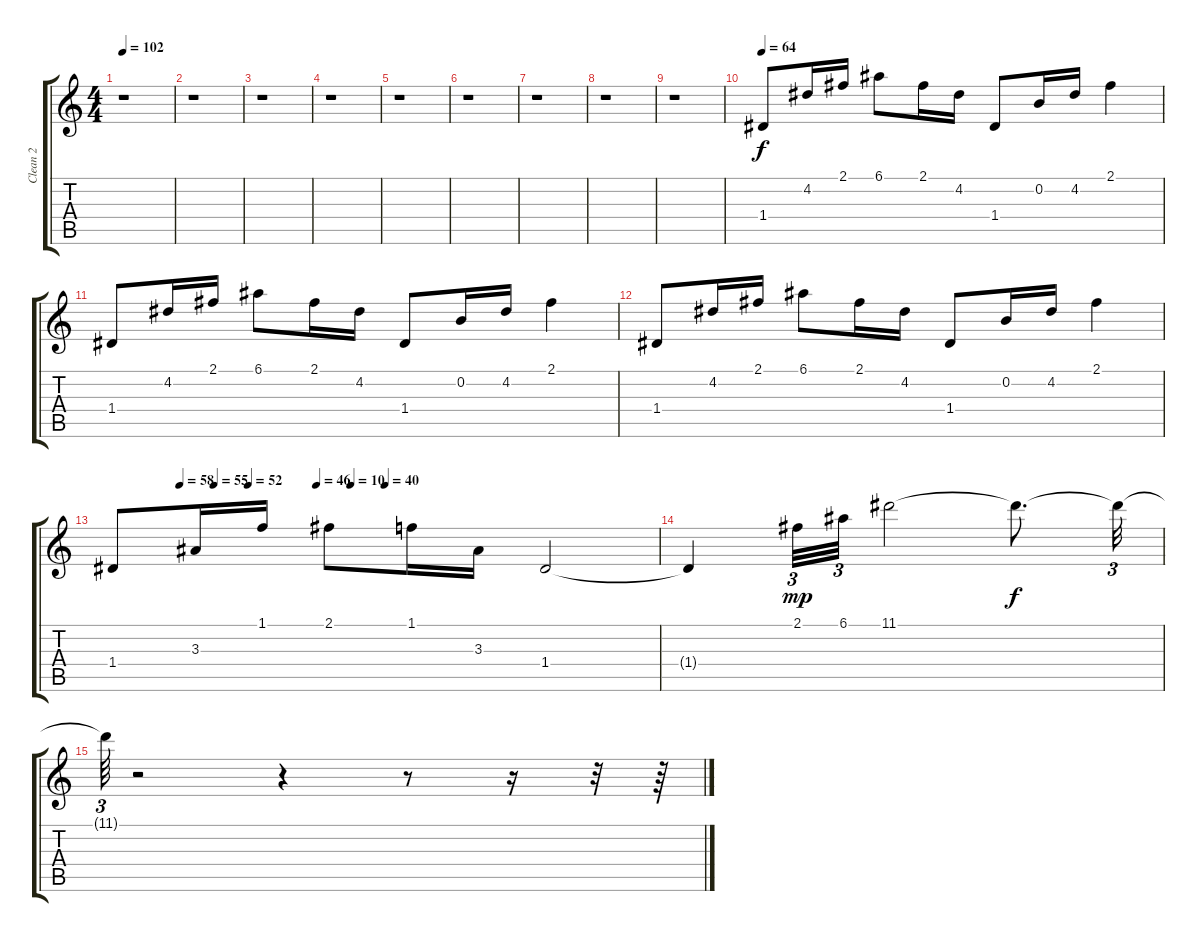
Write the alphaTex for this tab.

\track ("Clean 2" "Clean 2") {instrument acousticguitarnylon}
\staff {score tabs}
\tuning (E4 B3 G3 D3 A2 E2) {hide}
\ts (4 4)
\tempo 102
\clef g2
\ks c
r.1{dy f} |
r.1 |
r.1 |
r.1 |
r.1 |
r.1 |
r.1 |
r.1 |
r.1 |
\tempo 64
1.4.8 4.2.16 2.1.16 6.1.8 2.1.16 4.2.16 1.4.8 0.2.16 4.2.16 2.1.4 |
1.4.8 4.2.16 2.1.16 6.1.8 2.1.16 4.2.16 1.4.8 0.2.16 4.2.16 2.1.4 |
1.4.8 4.2.16 2.1.16 6.1.8 2.1.16 4.2.16 1.4.8 0.2.16 4.2.16 2.1.4 |
\tempo (58 0.125)
\tempo (55 0.1875)
\tempo (52 0.25)
\tempo (46 0.375)
\tempo (10 0.4375)
\tempo (40 0.5)
1.4.8 3.3.16 1.1.16 2.1.8 1.1.16 3.3.16 1.4.2 |
1.4{t}.4 2.1.32{tu (3 2) dy mp} 6.1.32{tu (3 2)} 11.1.2 11.1{t}.8{d dy f} 11.1{t}.32{tu (3 2)} |
11.1{t}.64{tu (3 2)} r.2 r.4 r.8 r.16 r.32 r.64
